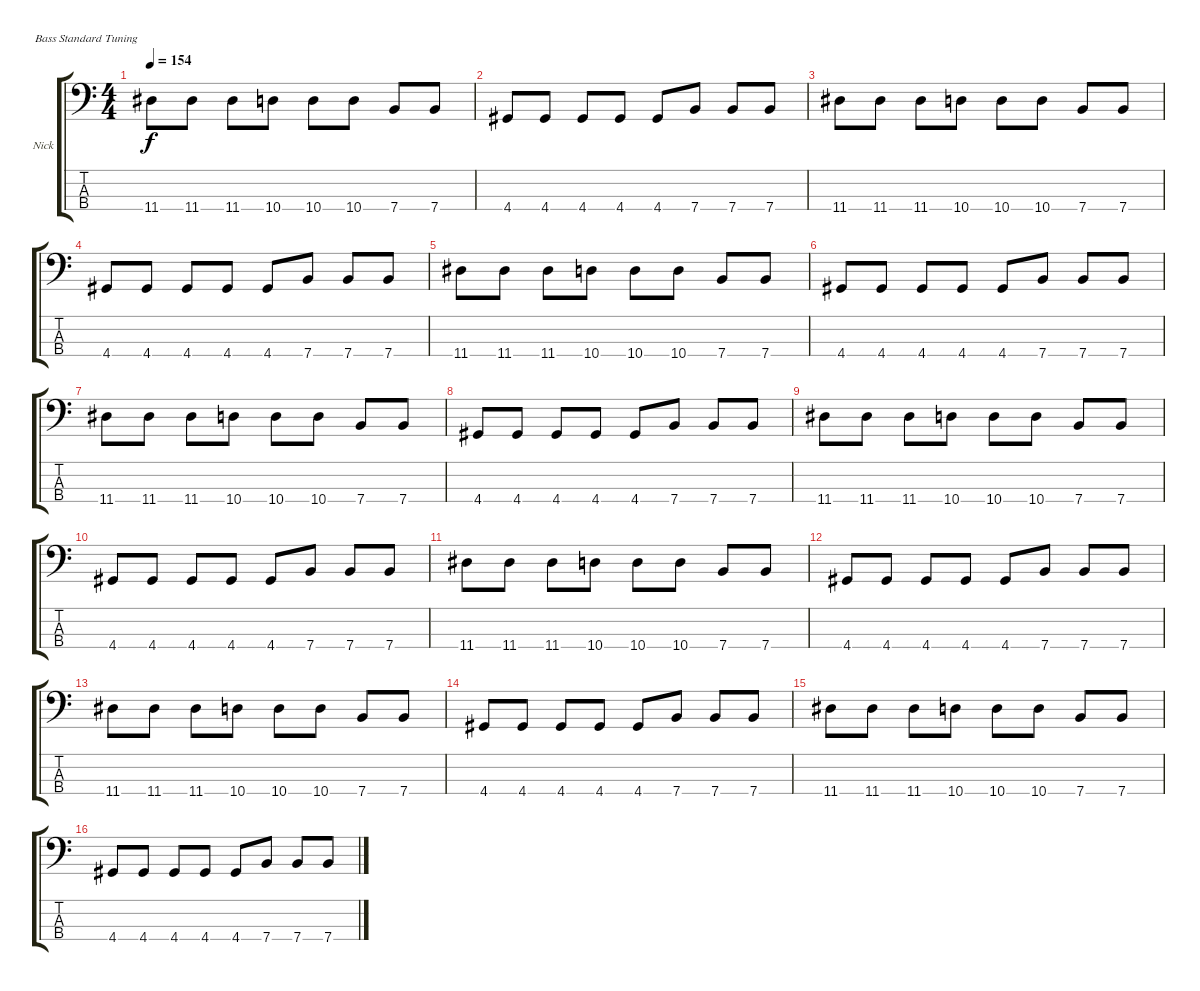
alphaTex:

\defaultSystemsLayout 4
\bracketExtendMode groupsimilarinstruments
\firstSystemTrackNameOrientation horizontal
\otherSystemsTrackNameOrientation horizontal
\track ("Nick O'Malley" "Nick") {instrument electricbassfinger}
\staff {score tabs}
\tuning (G2 D2 A1 E1)
\ts (4 4)
\tempo 154
\clef f4
\ks c
11.4.8{dy f} 11.4.8 11.4.8 10.4.8 10.4.8 10.4.8 7.4.8 7.4.8 |
4.4.8 4.4.8 4.4.8 4.4.8 4.4.8 7.4.8 7.4.8 7.4.8 |
11.4.8 11.4.8 11.4.8 10.4.8 10.4.8 10.4.8 7.4.8 7.4.8 |
4.4.8 4.4.8 4.4.8 4.4.8 4.4.8 7.4.8 7.4.8 7.4.8 |
11.4.8 11.4.8 11.4.8 10.4.8 10.4.8 10.4.8 7.4.8 7.4.8 |
4.4.8 4.4.8 4.4.8 4.4.8 4.4.8 7.4.8 7.4.8 7.4.8 |
11.4.8 11.4.8 11.4.8 10.4.8 10.4.8 10.4.8 7.4.8 7.4.8 |
4.4.8 4.4.8 4.4.8 4.4.8 4.4.8 7.4.8 7.4.8 7.4.8 |
11.4.8 11.4.8 11.4.8 10.4.8 10.4.8 10.4.8 7.4.8 7.4.8 |
4.4.8 4.4.8 4.4.8 4.4.8 4.4.8 7.4.8 7.4.8 7.4.8 |
11.4.8 11.4.8 11.4.8 10.4.8 10.4.8 10.4.8 7.4.8 7.4.8 |
4.4.8 4.4.8 4.4.8 4.4.8 4.4.8 7.4.8 7.4.8 7.4.8 |
11.4.8 11.4.8 11.4.8 10.4.8 10.4.8 10.4.8 7.4.8 7.4.8 |
4.4.8 4.4.8 4.4.8 4.4.8 4.4.8 7.4.8 7.4.8 7.4.8 |
11.4.8 11.4.8 11.4.8 10.4.8 10.4.8 10.4.8 7.4.8 7.4.8 |
4.4.8 4.4.8 4.4.8 4.4.8 4.4.8 7.4.8 7.4.8 7.4.8
